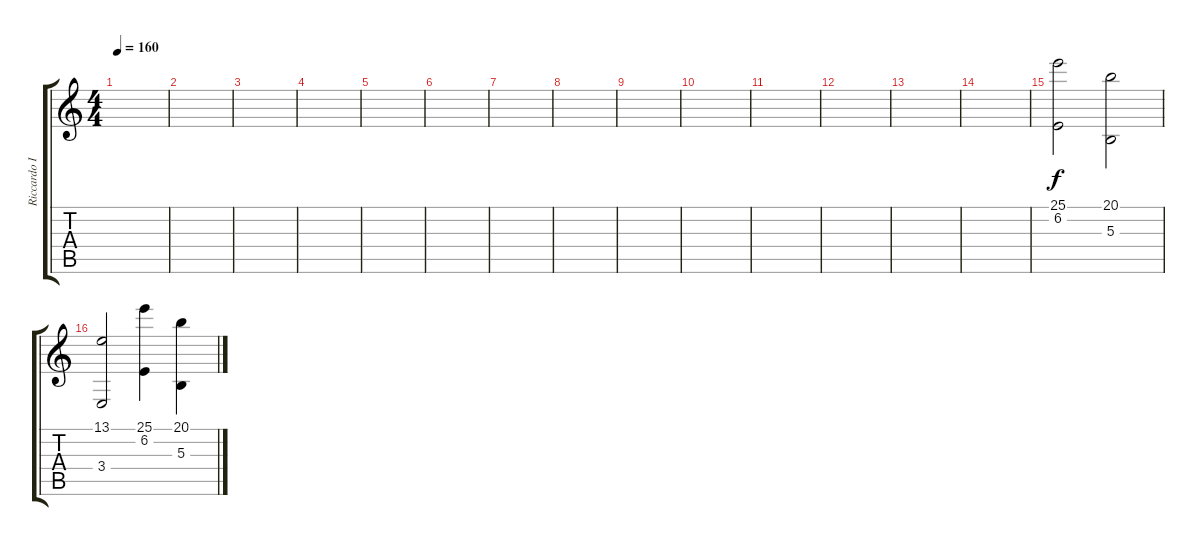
\track ("Riccardo Iacono" "Riccardo I") {instrument tremolostrings}
\staff {score tabs}
\tuning (Eb4 Bb3 Gb3 Db3 Ab2 Eb2) {hide}
\ts (4 4)
\tempo 160
\clef g2
\ks c
|
|
|
|
|
|
|
|
|
|
|
|
|
|
(25.1 6.2).2 (20.1 5.3).2 |
(13.1 3.4).2 (25.1 6.2).4 (20.1 5.3).4
